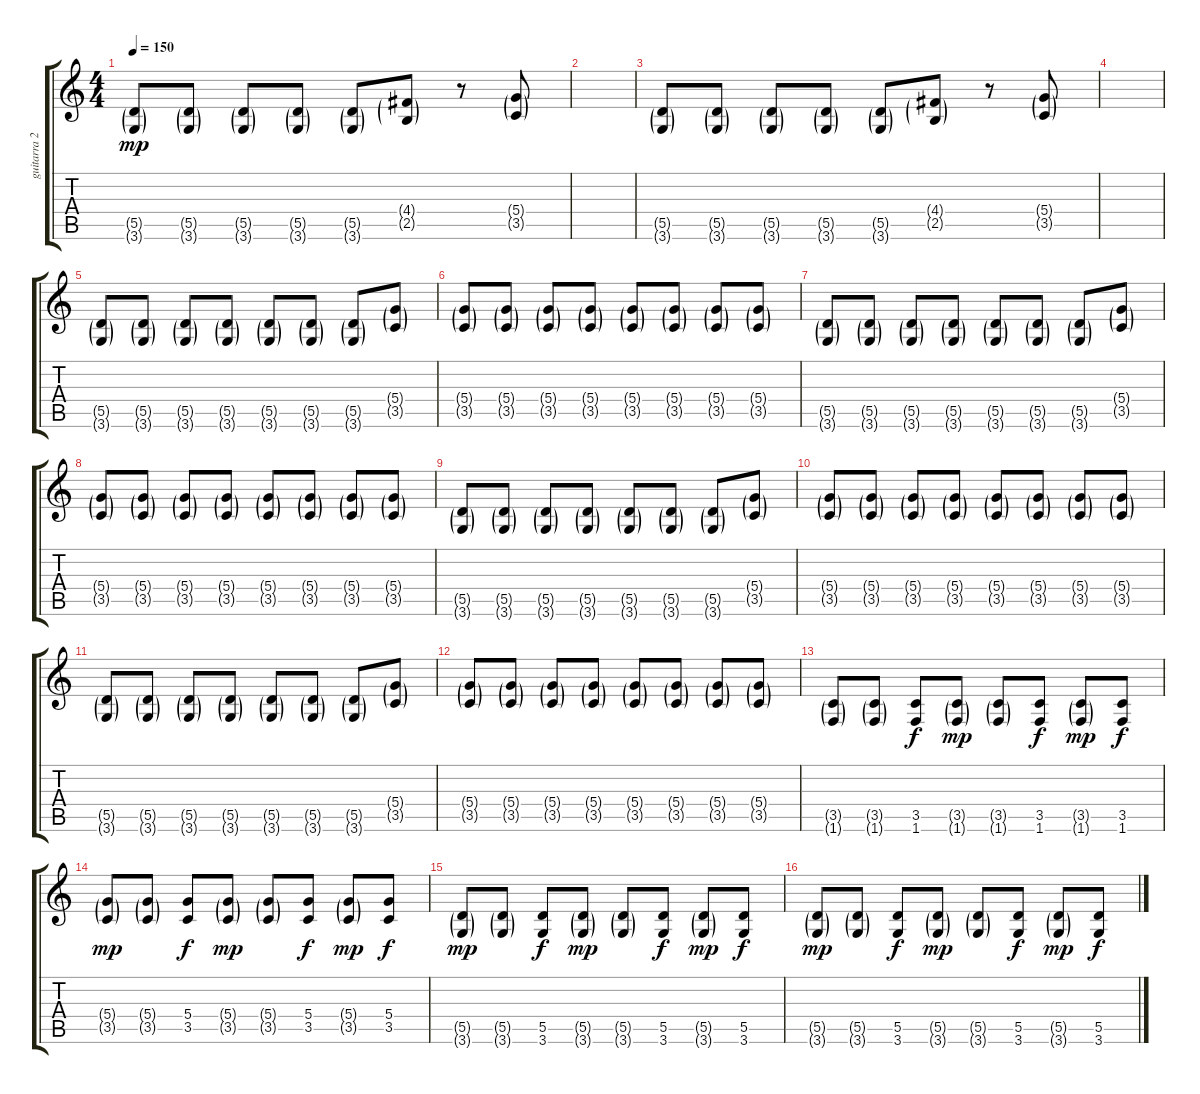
\track ("guitarra 2" "guitarra 2") {instrument overdrivenguitar}
\staff {score tabs}
\tuning (E4 B3 G3 D3 A2 E2) {hide}
\ts (4 4)
\tempo 150
\clef g2
\ks c
(5.5{g} 3.6{g}).8{dy mp} (5.5{g} 3.6{g}).8 (5.5{g} 3.6{g}).8 (5.5{g} 3.6{g}).8 (5.5{g} 3.6{g}).8 (4.4{g} 2.5{g}).8 r.8 (5.4{g} 3.5{g}).8 |
|
(5.5{g} 3.6{g}).8 (5.5{g} 3.6{g}).8 (5.5{g} 3.6{g}).8 (5.5{g} 3.6{g}).8 (5.5{g} 3.6{g}).8 (4.4{g} 2.5{g}).8 r.8 (5.4{g} 3.5{g}).8 |
|
(5.5{g} 3.6{g}).8{volume 8} (5.5{g} 3.6{g}).8 (5.5{g} 3.6{g}).8 (5.5{g} 3.6{g}).8 (5.5{g} 3.6{g}).8 (5.5{g} 3.6{g}).8 (5.5{g} 3.6{g}).8 (5.4{g} 3.5{g}).8 |
(5.4{g} 3.5{g}).8 (5.4{g} 3.5{g}).8 (5.4{g} 3.5{g}).8 (5.4{g} 3.5{g}).8 (5.4{g} 3.5{g}).8 (5.4{g} 3.5{g}).8 (5.4{g} 3.5{g}).8 (5.4{g} 3.5{g}).8 |
(5.5{g} 3.6{g}).8 (5.5{g} 3.6{g}).8 (5.5{g} 3.6{g}).8 (5.5{g} 3.6{g}).8 (5.5{g} 3.6{g}).8 (5.5{g} 3.6{g}).8 (5.5{g} 3.6{g}).8 (5.4{g} 3.5{g}).8 |
(5.4{g} 3.5{g}).8 (5.4{g} 3.5{g}).8 (5.4{g} 3.5{g}).8 (5.4{g} 3.5{g}).8 (5.4{g} 3.5{g}).8 (5.4{g} 3.5{g}).8 (5.4{g} 3.5{g}).8 (5.4{g} 3.5{g}).8 |
(5.5{g} 3.6{g}).8 (5.5{g} 3.6{g}).8 (5.5{g} 3.6{g}).8 (5.5{g} 3.6{g}).8 (5.5{g} 3.6{g}).8 (5.5{g} 3.6{g}).8 (5.5{g} 3.6{g}).8 (5.4{g} 3.5{g}).8 |
(5.4{g} 3.5{g}).8 (5.4{g} 3.5{g}).8 (5.4{g} 3.5{g}).8 (5.4{g} 3.5{g}).8 (5.4{g} 3.5{g}).8 (5.4{g} 3.5{g}).8 (5.4{g} 3.5{g}).8 (5.4{g} 3.5{g}).8 |
(5.5{g} 3.6{g}).8 (5.5{g} 3.6{g}).8 (5.5{g} 3.6{g}).8 (5.5{g} 3.6{g}).8 (5.5{g} 3.6{g}).8 (5.5{g} 3.6{g}).8 (5.5{g} 3.6{g}).8 (5.4{g} 3.5{g}).8 |
(5.4{g} 3.5{g}).8 (5.4{g} 3.5{g}).8 (5.4{g} 3.5{g}).8 (5.4{g} 3.5{g}).8 (5.4{g} 3.5{g}).8 (5.4{g} 3.5{g}).8 (5.4{g} 3.5{g}).8 (5.4{g} 3.5{g}).8 |
(3.5{g} 1.6{g}).8{volume 13} (3.5{g} 1.6{g}).8 (3.5 1.6).8{dy f} (3.5{g} 1.6{g}).8{dy mp} (3.5{g} 1.6{g}).8 (3.5 1.6).8{dy f} (3.5{g} 1.6{g}).8{dy mp} (3.5 1.6).8{dy f} |
(5.4{g} 3.5{g}).8{dy mp} (5.4{g} 3.5{g}).8 (5.4 3.5).8{dy f} (5.4{g} 3.5{g}).8{dy mp} (5.4{g} 3.5{g}).8 (5.4 3.5).8{dy f} (5.4{g} 3.5{g}).8{dy mp} (5.4 3.5).8{dy f} |
(5.5{g} 3.6{g}).8{dy mp} (5.5{g} 3.6{g}).8 (5.5 3.6).8{dy f} (5.5{g} 3.6{g}).8{dy mp} (5.5{g} 3.6{g}).8 (5.5 3.6).8{dy f} (5.5{g} 3.6{g}).8{dy mp} (5.5 3.6).8{dy f} |
(5.5{g} 3.6{g}).8{dy mp} (5.5{g} 3.6{g}).8 (5.5 3.6).8{dy f} (5.5{g} 3.6{g}).8{dy mp} (5.5{g} 3.6{g}).8 (5.5 3.6).8{dy f} (5.5{g} 3.6{g}).8{dy mp} (5.5 3.6).8{dy f}
